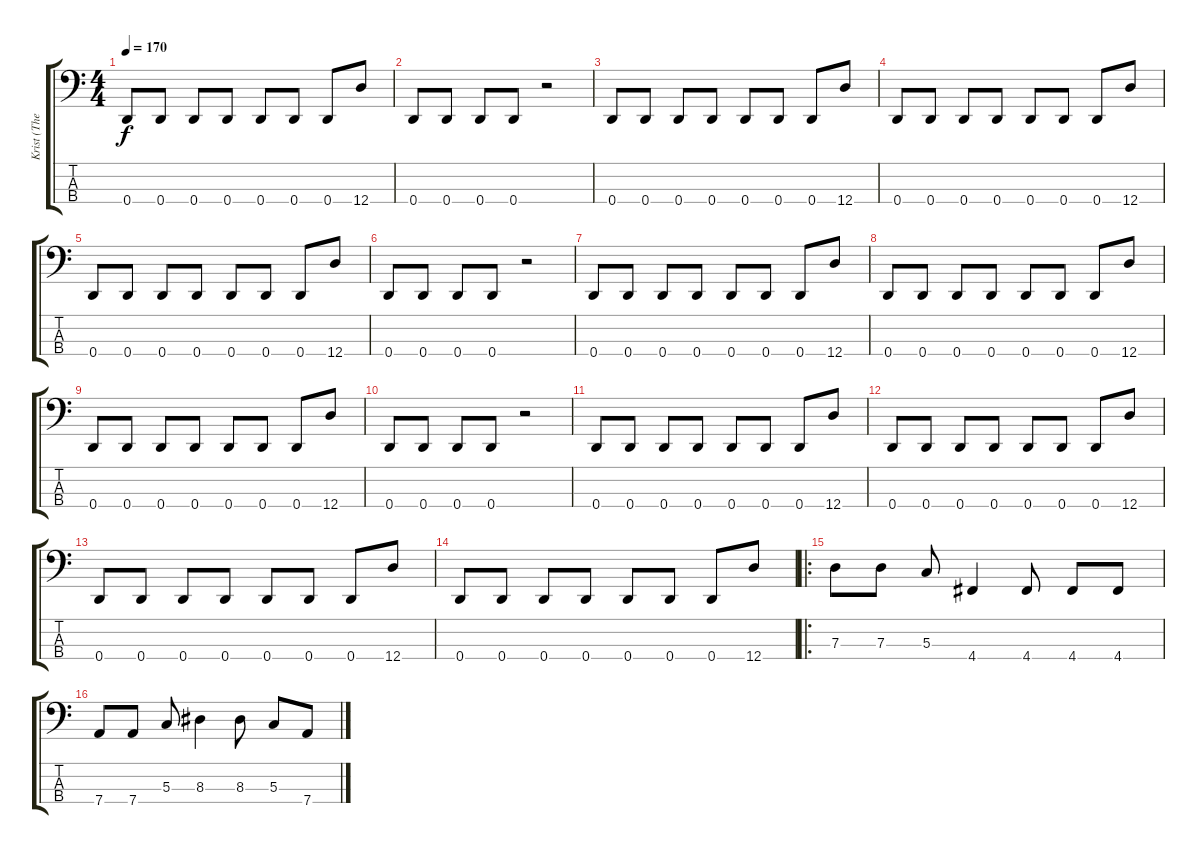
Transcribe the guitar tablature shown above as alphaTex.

\track ("Krist (Then Chris) Novoselic" "Krist (The") {instrument electricbasspick}
\staff {score tabs}
\tuning (F2 C2 G1 D1) {hide}
\ts (4 4)
\tempo 170
\clef f4
\ks c
0.4.8{dy f} 0.4.8 0.4.8 0.4.8 0.4.8 0.4.8 0.4.8 12.4.8 |
0.4.8 0.4.8 0.4.8 0.4.8 r.2 |
0.4.8 0.4.8 0.4.8 0.4.8 0.4.8 0.4.8 0.4.8 12.4.8 |
0.4.8 0.4.8 0.4.8 0.4.8 0.4.8 0.4.8 0.4.8 12.4.8 |
0.4.8 0.4.8 0.4.8 0.4.8 0.4.8 0.4.8 0.4.8 12.4.8 |
0.4.8 0.4.8 0.4.8 0.4.8 r.2 |
0.4.8 0.4.8 0.4.8 0.4.8 0.4.8 0.4.8 0.4.8 12.4.8 |
0.4.8 0.4.8 0.4.8 0.4.8 0.4.8 0.4.8 0.4.8 12.4.8 |
0.4.8 0.4.8 0.4.8 0.4.8 0.4.8 0.4.8 0.4.8 12.4.8 |
0.4.8 0.4.8 0.4.8 0.4.8 r.2 |
0.4.8 0.4.8 0.4.8 0.4.8 0.4.8 0.4.8 0.4.8 12.4.8 |
0.4.8 0.4.8 0.4.8 0.4.8 0.4.8 0.4.8 0.4.8 12.4.8 |
0.4.8 0.4.8 0.4.8 0.4.8 0.4.8 0.4.8 0.4.8 12.4.8 |
0.4.8 0.4.8 0.4.8 0.4.8 0.4.8 0.4.8 0.4.8 12.4.8 |
\ro
7.3.8 7.3.8 5.3.8 4.4.4 4.4.8 4.4.8 4.4.8 |
7.4.8 7.4.8 5.3.8 8.3.4 8.3.8 5.3.8 7.4.8
